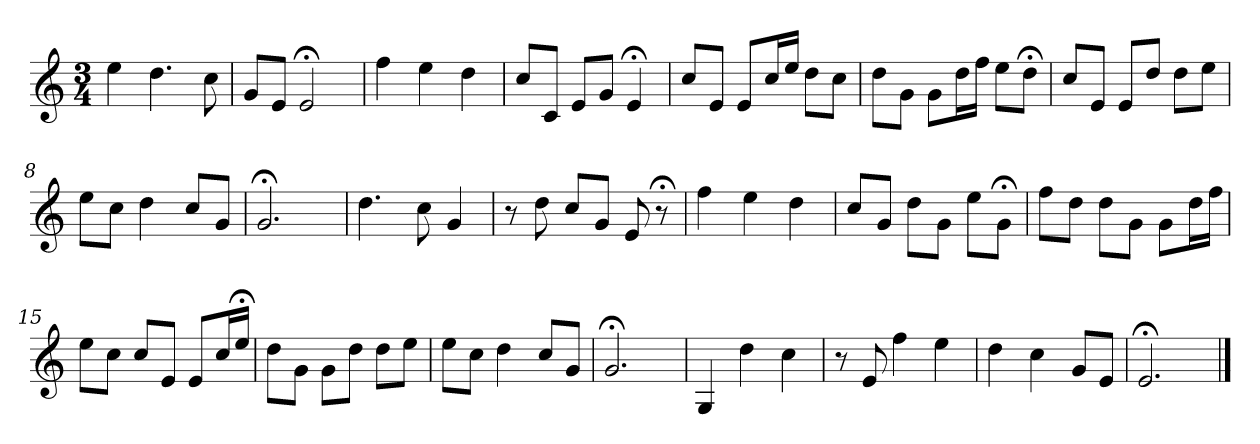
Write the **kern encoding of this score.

**kern
*part1
*staff1
*k[]
*C:
*M3/4
*MM120
=1
4ee
4.dd
8cc
=2
8gL
8eJ
2e;<
=3
4ff
4ee
4dd
=4
8ccL
8cJ
8eL
8gJ
4e;<
=5
8ccL
8eJ
8eL
16ccL
16eeJJ
8ddL
8ccJ
=6
8ddL
8gJ
8gL
16ddL
16ffJJ
8eeL
8dd;<J
=7
8ccL
8eJ
8eL
8ddJ
8ddL
8eeJ
=8
8eeL
8ccJ
4dd
8ccL
8gJ
=9
2.g;<
=10
4.dd
8cc
4g
=11
8r
8dd
8ccL
8gJ
8e
8r;<
=12
4ff
4ee
4dd
=13
8ccL
8gJ
8ddL
8gJ
8eeL
8g;<J
=14
8ffL
8ddJ
8ddL
8gJ
8gL
16ddL
16ffJJ
=15
8eeL
8ccJ
8ccL
8eJ
8eL
16ccL
16ee;<JJ
=16
8ddL
8gJ
8gL
8ddJ
8ddL
8eeJ
=17
8eeL
8ccJ
4dd
8ccL
8gJ
=18
2.g;<
=19
4G
4dd
4cc
=20
8r
8e
4ff
4ee
=21
4dd
4cc
8gL
8eJ
=22
2.e;<
==
*-
